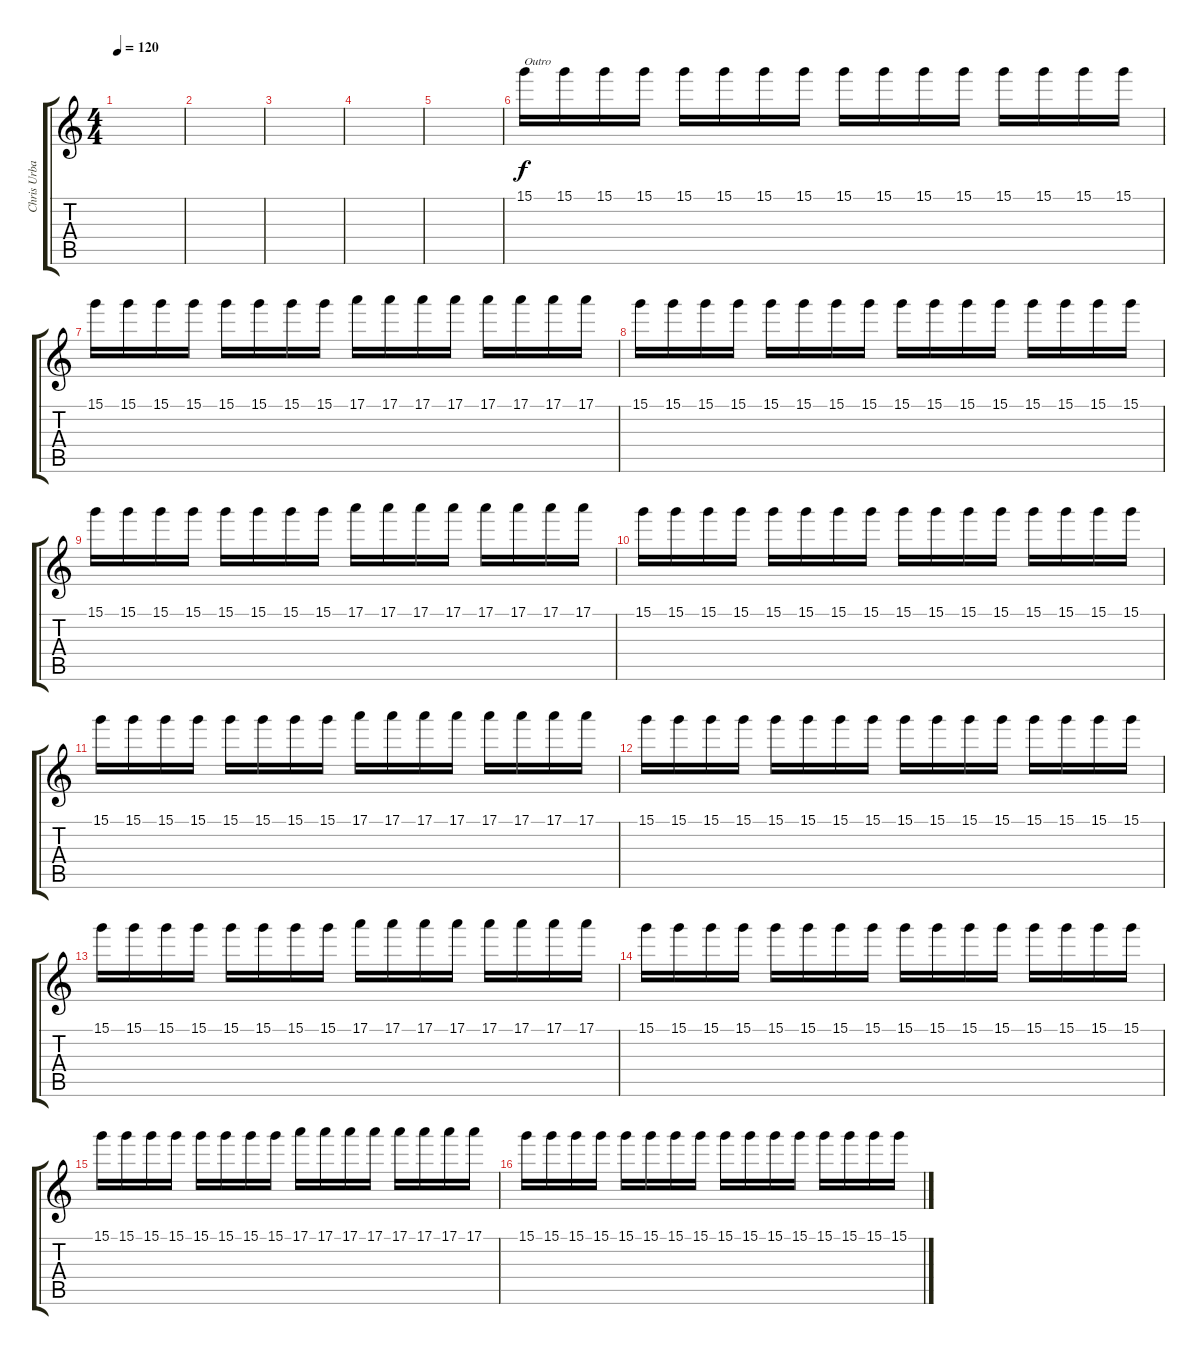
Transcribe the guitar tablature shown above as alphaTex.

\track ("Chris Urbanowicz" "Chris Urba") {instrument overdrivenguitar}
\staff {score tabs}
\tuning (E4 B3 G3 D3 A2 E2) {hide}
\ts (4 4)
\tempo 120
\clef g2
\ks c
|
|
|
|
|
15.1.16{txt "Outro"} 15.1.16 15.1.16 15.1.16 15.1.16 15.1.16 15.1.16 15.1.16 15.1.16 15.1.16 15.1.16 15.1.16 15.1.16 15.1.16 15.1.16 15.1.16 |
15.1.16 15.1.16 15.1.16 15.1.16 15.1.16 15.1.16 15.1.16 15.1.16 17.1.16 17.1.16 17.1.16 17.1.16 17.1.16 17.1.16 17.1.16 17.1.16 |
15.1.16 15.1.16 15.1.16 15.1.16 15.1.16 15.1.16 15.1.16 15.1.16 15.1.16 15.1.16 15.1.16 15.1.16 15.1.16 15.1.16 15.1.16 15.1.16 |
15.1.16 15.1.16 15.1.16 15.1.16 15.1.16 15.1.16 15.1.16 15.1.16 17.1.16 17.1.16 17.1.16 17.1.16 17.1.16 17.1.16 17.1.16 17.1.16 |
15.1.16 15.1.16 15.1.16 15.1.16 15.1.16 15.1.16 15.1.16 15.1.16 15.1.16 15.1.16 15.1.16 15.1.16 15.1.16 15.1.16 15.1.16 15.1.16 |
15.1.16 15.1.16 15.1.16 15.1.16 15.1.16 15.1.16 15.1.16 15.1.16 17.1.16 17.1.16 17.1.16 17.1.16 17.1.16 17.1.16 17.1.16 17.1.16 |
15.1.16 15.1.16 15.1.16 15.1.16 15.1.16 15.1.16 15.1.16 15.1.16 15.1.16 15.1.16 15.1.16 15.1.16 15.1.16 15.1.16 15.1.16 15.1.16 |
15.1.16 15.1.16 15.1.16 15.1.16 15.1.16 15.1.16 15.1.16 15.1.16 17.1.16 17.1.16 17.1.16 17.1.16 17.1.16 17.1.16 17.1.16 17.1.16 |
15.1.16 15.1.16 15.1.16 15.1.16 15.1.16 15.1.16 15.1.16 15.1.16 15.1.16 15.1.16 15.1.16 15.1.16 15.1.16 15.1.16 15.1.16 15.1.16 |
15.1.16 15.1.16 15.1.16 15.1.16 15.1.16 15.1.16 15.1.16 15.1.16 17.1.16 17.1.16 17.1.16 17.1.16 17.1.16 17.1.16 17.1.16 17.1.16 |
15.1.16 15.1.16 15.1.16 15.1.16 15.1.16 15.1.16 15.1.16 15.1.16 15.1.16 15.1.16 15.1.16 15.1.16 15.1.16 15.1.16 15.1.16 15.1.16
